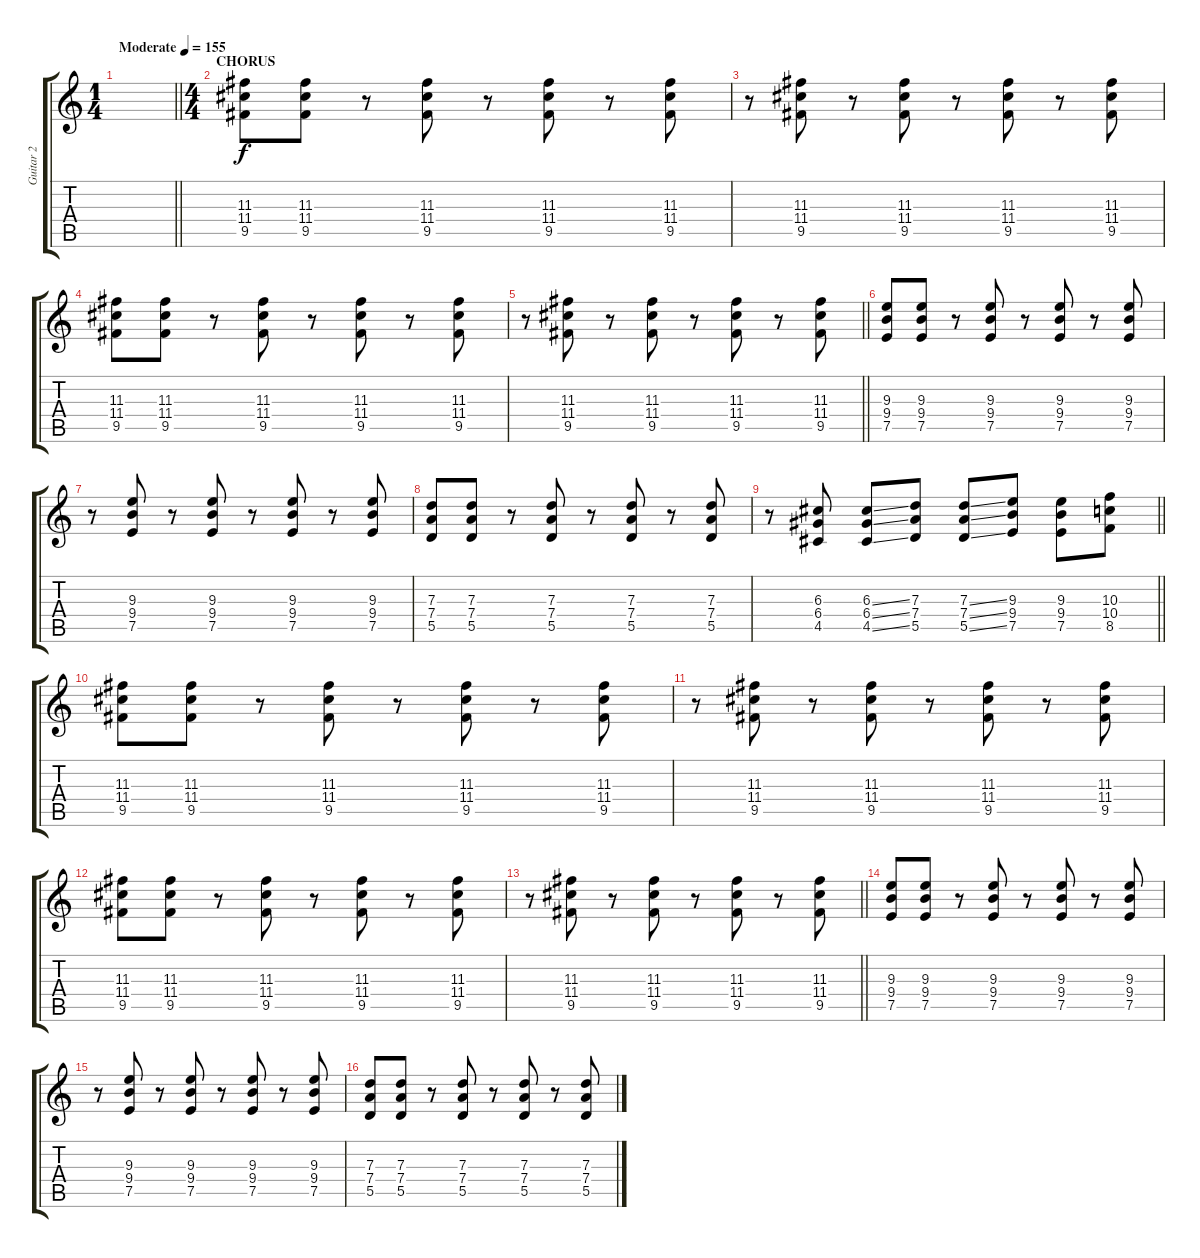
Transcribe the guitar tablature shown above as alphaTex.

\track ("Guitar 2" "Guitar 2") {instrument distortionguitar}
\staff {score tabs}
\tuning (E4 B3 G3 D3 A2 D2) {hide}
\ts (1 4)
\tempo (155 "Moderate")
\clef g2
\barLineRight lightlight
\ks c
|
\ts (4 4)
\section ("" "CHORUS")
(11.3 11.4 9.5).8 (11.3 11.4 9.5).8 r.8 (11.3 11.4 9.5).8 r.8 (11.3 11.4 9.5).8 r.8 (11.3 11.4 9.5).8 |
r.8 (11.3 11.4 9.5).8 r.8 (11.3 11.4 9.5).8 r.8 (11.3 11.4 9.5).8 r.8 (11.3 11.4 9.5).8 |
(11.3 11.4 9.5).8 (11.3 11.4 9.5).8 r.8 (11.3 11.4 9.5).8 r.8 (11.3 11.4 9.5).8 r.8 (11.3 11.4 9.5).8 |
\barLineRight lightlight
r.8 (11.3 11.4 9.5).8 r.8 (11.3 11.4 9.5).8 r.8 (11.3 11.4 9.5).8 r.8 (11.3 11.4 9.5).8 |
(9.3 9.4 7.5).8 (9.3 9.4 7.5).8 r.8 (9.3 9.4 7.5).8 r.8 (9.3 9.4 7.5).8 r.8 (9.3 9.4 7.5).8 |
r.8 (9.3 9.4 7.5).8 r.8 (9.3 9.4 7.5).8 r.8 (9.3 9.4 7.5).8 r.8 (9.3 9.4 7.5).8 |
(7.3 7.4 5.5).8 (7.3 7.4 5.5).8 r.8 (7.3 7.4 5.5).8 r.8 (7.3 7.4 5.5).8 r.8 (7.3 7.4 5.5).8 |
\barLineRight lightlight
r.8 (6.3 6.4 4.5).8 (6.3{ss} 6.4{ss} 4.5{ss}).8 (7.3 7.4 5.5).8 (7.3{ss} 7.4{ss} 5.5{ss}).8 (9.3 9.4 7.5).8 (9.3 9.4 7.5).8 (10.3 10.4 8.5).8 |
(11.3 11.4 9.5).8 (11.3 11.4 9.5).8 r.8 (11.3 11.4 9.5).8 r.8 (11.3 11.4 9.5).8 r.8 (11.3 11.4 9.5).8 |
r.8 (11.3 11.4 9.5).8 r.8 (11.3 11.4 9.5).8 r.8 (11.3 11.4 9.5).8 r.8 (11.3 11.4 9.5).8 |
(11.3 11.4 9.5).8 (11.3 11.4 9.5).8 r.8 (11.3 11.4 9.5).8 r.8 (11.3 11.4 9.5).8 r.8 (11.3 11.4 9.5).8 |
\barLineRight lightlight
r.8 (11.3 11.4 9.5).8 r.8 (11.3 11.4 9.5).8 r.8 (11.3 11.4 9.5).8 r.8 (11.3 11.4 9.5).8 |
(9.3 9.4 7.5).8 (9.3 9.4 7.5).8 r.8 (9.3 9.4 7.5).8 r.8 (9.3 9.4 7.5).8 r.8 (9.3 9.4 7.5).8 |
r.8 (9.3 9.4 7.5).8 r.8 (9.3 9.4 7.5).8 r.8 (9.3 9.4 7.5).8 r.8 (9.3 9.4 7.5).8 |
(7.3 7.4 5.5).8 (7.3 7.4 5.5).8 r.8 (7.3 7.4 5.5).8 r.8 (7.3 7.4 5.5).8 r.8 (7.3 7.4 5.5).8
